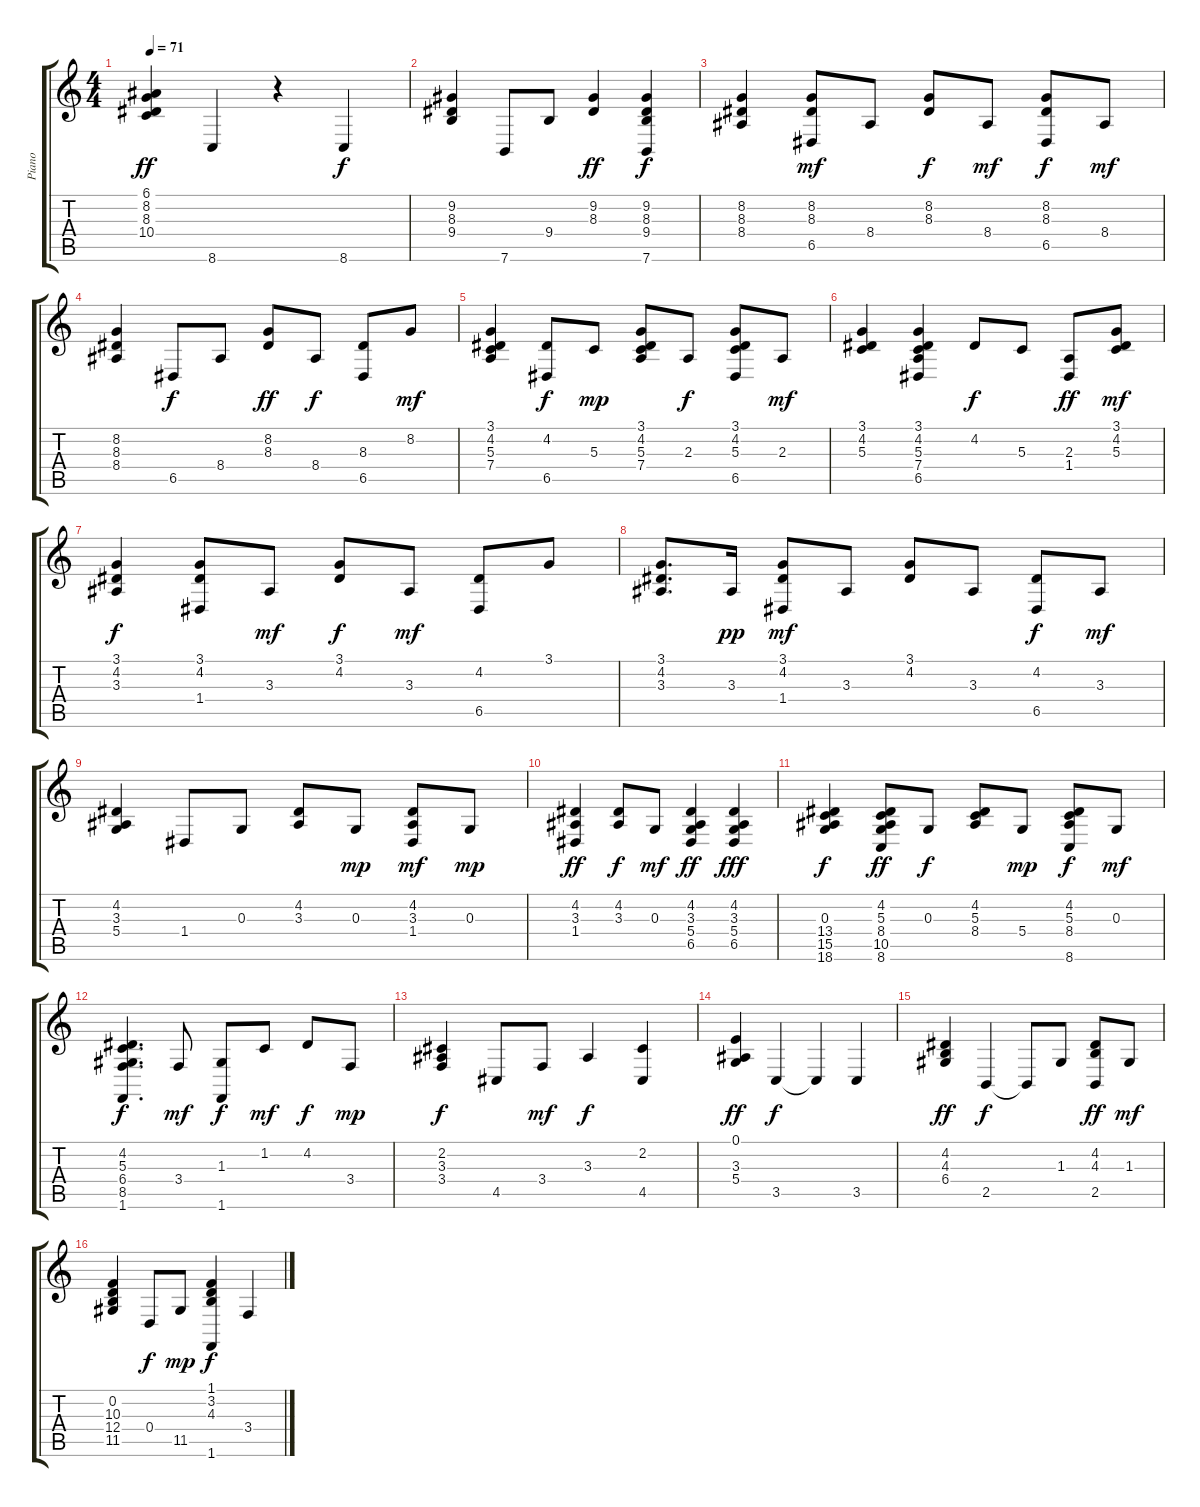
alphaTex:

\track ("Piano" "Piano") {instrument acousticgrandpiano}
\staff {score tabs}
\tuning (E4 B3 G3 D3 A2 E2) {hide}
\ts (4 4)
\tempo 71
\clef g2
\ks c
(6.1 8.2 8.3 10.4).4{dy ff} 8.6.4 r.4 8.6.4{dy f} |
(9.2 8.3 9.4).4 7.6.8 9.4.8 (9.2 8.3).4{dy ff} (9.2 8.3 9.4 7.6).4{dy f} |
(8.2 8.3 8.4).4 (8.2 8.3 6.5).8{dy mf} 8.4.8 (8.2 8.3).8{dy f} 8.4.8{dy mf} (8.2 8.3 6.5).8{dy f} 8.4.8{dy mf} |
(8.2 8.3 8.4).4 6.5.8{dy f} 8.4.8 (8.2 8.3).8{dy ff} 8.4.8{dy f} (8.3 6.5).8 8.2.8{dy mf} |
(3.1 4.2 5.3 7.4).4 (4.2 6.5).8{dy f} 5.3.8{dy mp} (3.1 4.2 5.3 7.4).8 2.3.8{dy f} (3.1 4.2 5.3 6.5).8 2.3.8{dy mf} |
(3.1 4.2 5.3).4 (3.1 4.2 5.3 7.4 6.5).4 4.2.8{dy f} 5.3.8 (2.3 1.4).8{dy ff} (3.1 4.2 5.3).8{dy mf} |
(3.1 4.2 3.3).4{dy f} (3.1 4.2 1.4).8 3.3.8{dy mf} (3.1 4.2).8{dy f} 3.3.8{dy mf} (4.2 6.5).8 3.1.8 |
(3.1 4.2 3.3).8{d} 3.3.16{dy pp} (3.1 4.2 1.4).8{dy mf} 3.3.8 (3.1 4.2).8 3.3.8 (4.2 6.5).8{dy f} 3.3.8{dy mf} |
(4.2 3.3 5.4).4 1.4.8 0.3.8 (4.2 3.3).8 0.3.8{dy mp} (4.2 3.3 1.4).8{dy mf} 0.3.8{dy mp} |
(4.2 3.3 1.4).4{dy ff} (4.2 3.3).8{dy f} 0.3.8{dy mf} (4.2 3.3 5.4 6.5).4{dy ff} (4.2 3.3 5.4 6.5).4{dy fff} |
(0.3 13.4 15.5 18.6).4{dy f} (4.2 5.3 8.4 10.5 8.6).8{dy ff} 0.3.8{dy f} (4.2 5.3 8.4).8 5.4.8{dy mp} (4.2 5.3 8.4 8.6).8{dy f} 0.3.8{dy mf} |
(4.2 5.3 6.4 8.5 1.6).4{d dy f} 3.4.8{dy mf} (1.3 1.6).8{dy f} 1.2.8{dy mf} 4.2.8{dy f} 3.4.8{dy mp} |
(2.2 3.3 3.4).4{dy f} 4.5.8 3.4.8{dy mf} 3.3.4{dy f} (2.2 4.5).4 |
(0.1 3.3 5.4).4{dy ff} 3.5.4{dy f} 3.5{t}.4 3.5.4 |
(4.2 4.3 6.4).4{dy ff} 2.5.4{dy f} 2.5{t}.8 1.3.8 (4.2 4.3 2.5).8{dy ff} 1.3.8{dy mf} |
(0.2 10.3 12.4 11.5).4 0.4.8{dy f} 11.5.8{dy mp} (1.1 3.2 4.3 1.6).4{dy f} 3.4.4
